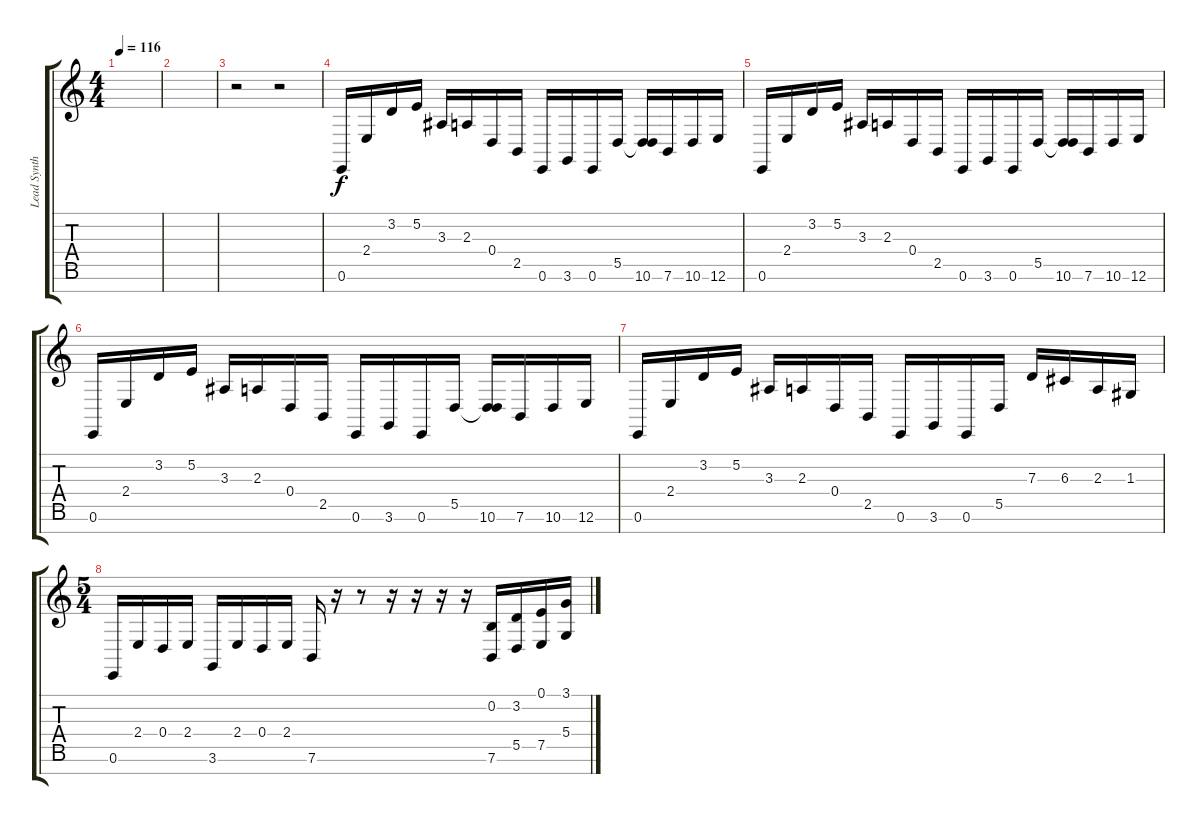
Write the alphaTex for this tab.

\track ("Lead Synth3" "Lead Synth") {instrument electricpiano1}
\staff {score tabs}
\tuning (E4 B3 G3 D3 A2 E2 B1) {hide}
\ts (4 4)
\tempo 116
\clef g2
\ks c
|
|
r.2{volume 3} r.2 |
0.6.16{dy f volume 13} 2.4.16 3.2.16 5.2.16 3.3.16 2.3.16 0.4.16 2.5.16 0.6.16 3.6.16 0.6.16 5.5.16 (5.5{t} 10.6).16 7.6.16 10.6.16 12.6.16 |
0.6.16 2.4.16 3.2.16 5.2.16 3.3.16 2.3.16 0.4.16 2.5.16 0.6.16 3.6.16 0.6.16 5.5.16 (5.5{t} 10.6).16 7.6.16 10.6.16 12.6.16 |
0.6.16 2.4.16 3.2.16 5.2.16 3.3.16 2.3.16 0.4.16 2.5.16 0.6.16 3.6.16 0.6.16 5.5.16 (5.5{t} 10.6).16 7.6.16 10.6.16 12.6.16 |
0.6.16 2.4.16 3.2.16 5.2.16 3.3.16 2.3.16 0.4.16 2.5.16 0.6.16 3.6.16 0.6.16 5.5.16 7.3.16 6.3.16 2.3.16 1.3.16 |
\ts (5 4)
0.6.16 2.4.16 0.4.16 2.4.16 3.6.16 2.4.16 0.4.16 2.4.16 7.6.16 r.16 r.8 r.16 r.16 r.16 r.16 (0.2 7.6).16 (3.2 5.5).16 (0.1 7.5).16 (3.1 5.4).16
